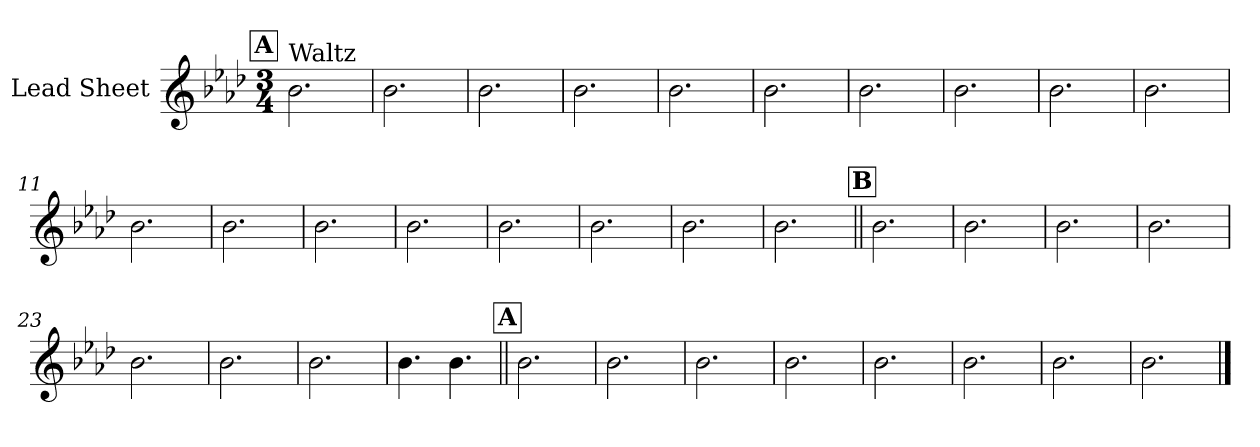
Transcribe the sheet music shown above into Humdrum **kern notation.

**kern
*part1
*staff1
*I"Lead Sheet
*clefG2
*k[b-e-a-d-]
*f:
*M3/4
!!LO:REH:place=s1:a:fs=14:t=A
=1
!LO:TX:a:t=Waltz
2.b-\
=2
2.b-\
=3
2.b-\
=4
2.b-\
!!LO:LB:g=z
=5
2.b-\
=6
2.b-\
=7
2.b-\
=8
2.b-\
!!LO:LB:g=z
=9
2.b-\
=10
2.b-\
=11
2.b-\
=12
2.b-\
!!LO:LB:g=z
=13
2.b-\
=14
2.b-\
=15
2.b-\
=16
2.b-\
!!LO:LB:g=z
=17
2.b-\
=18
2.b-\
!!LO:REH:place=s1:a:fs=14:t=B
=19||
2.b-\
=20
2.b-\
!!LO:LB:g=z
=21
2.b-\
=22
2.b-\
=23
2.b-\
=24
2.b-\
!!LO:LB:g=z
=25
2.b-\
=26
4.b-\
4.b-\
!!LO:REH:place=s1:a:fs=14:t=A
=27||
2.b-\
=28
2.b-\
!!LO:LB:g=z
=29
2.b-\
=30
2.b-\
=31
2.b-\
=32
2.b-\
!!LO:LB:g=z
=33
2.b-\
=34
2.b-\
==
*-
